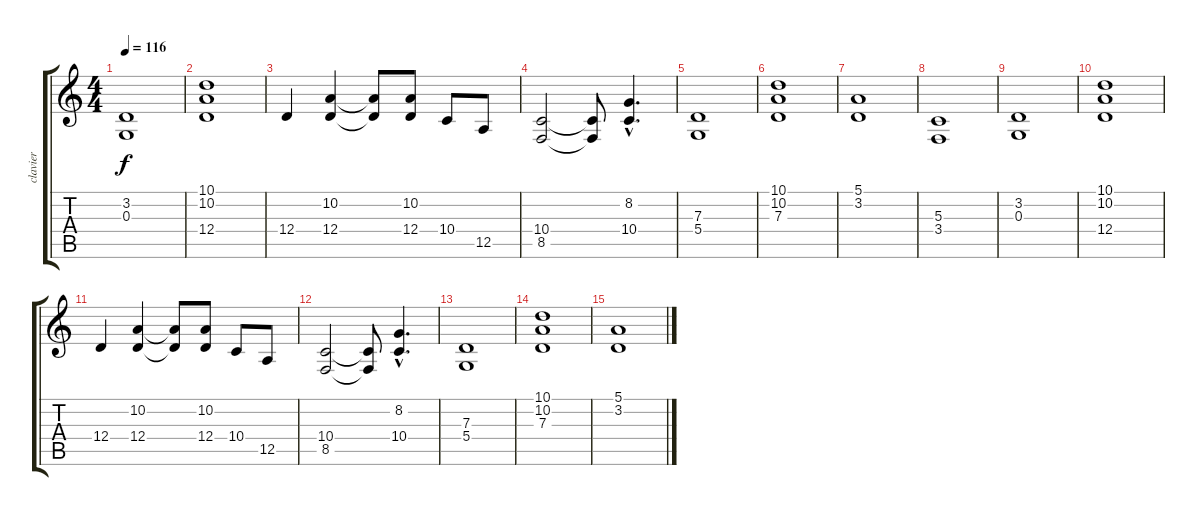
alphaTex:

\track ("clavier" "clavier") {instrument synthstrings1}
\staff {score tabs}
\tuning (E4 B3 G3 D3 A2 E2) {hide}
\ts (4 4)
\tempo 116
\clef g2
\ks c
(3.2 0.3).1{dy f} |
(10.1 10.2 12.4).1 |
12.4.4 (10.2 12.4).4 (10.2{t} 12.4{t}).8 (10.2 12.4).8 10.4.8 12.5.8 |
(10.4 8.5).2 (10.4{t} 8.5{t}).8 (8.2{hac} 10.4{hac}).4{d} |
(7.3 5.4).1 |
(10.1 10.2 7.3).1 |
(5.1 3.2).1 |
(5.3 3.4).1 |
(3.2 0.3).1 |
(10.1 10.2 12.4).1 |
12.4.4 (10.2 12.4).4 (10.2{t} 12.4{t}).8 (10.2 12.4).8 10.4.8 12.5.8 |
(10.4 8.5).2 (10.4{t} 8.5{t}).8 (8.2{hac} 10.4{hac}).4{d} |
(7.3 5.4).1 |
(10.1 10.2 7.3).1 |
(5.1 3.2).1
